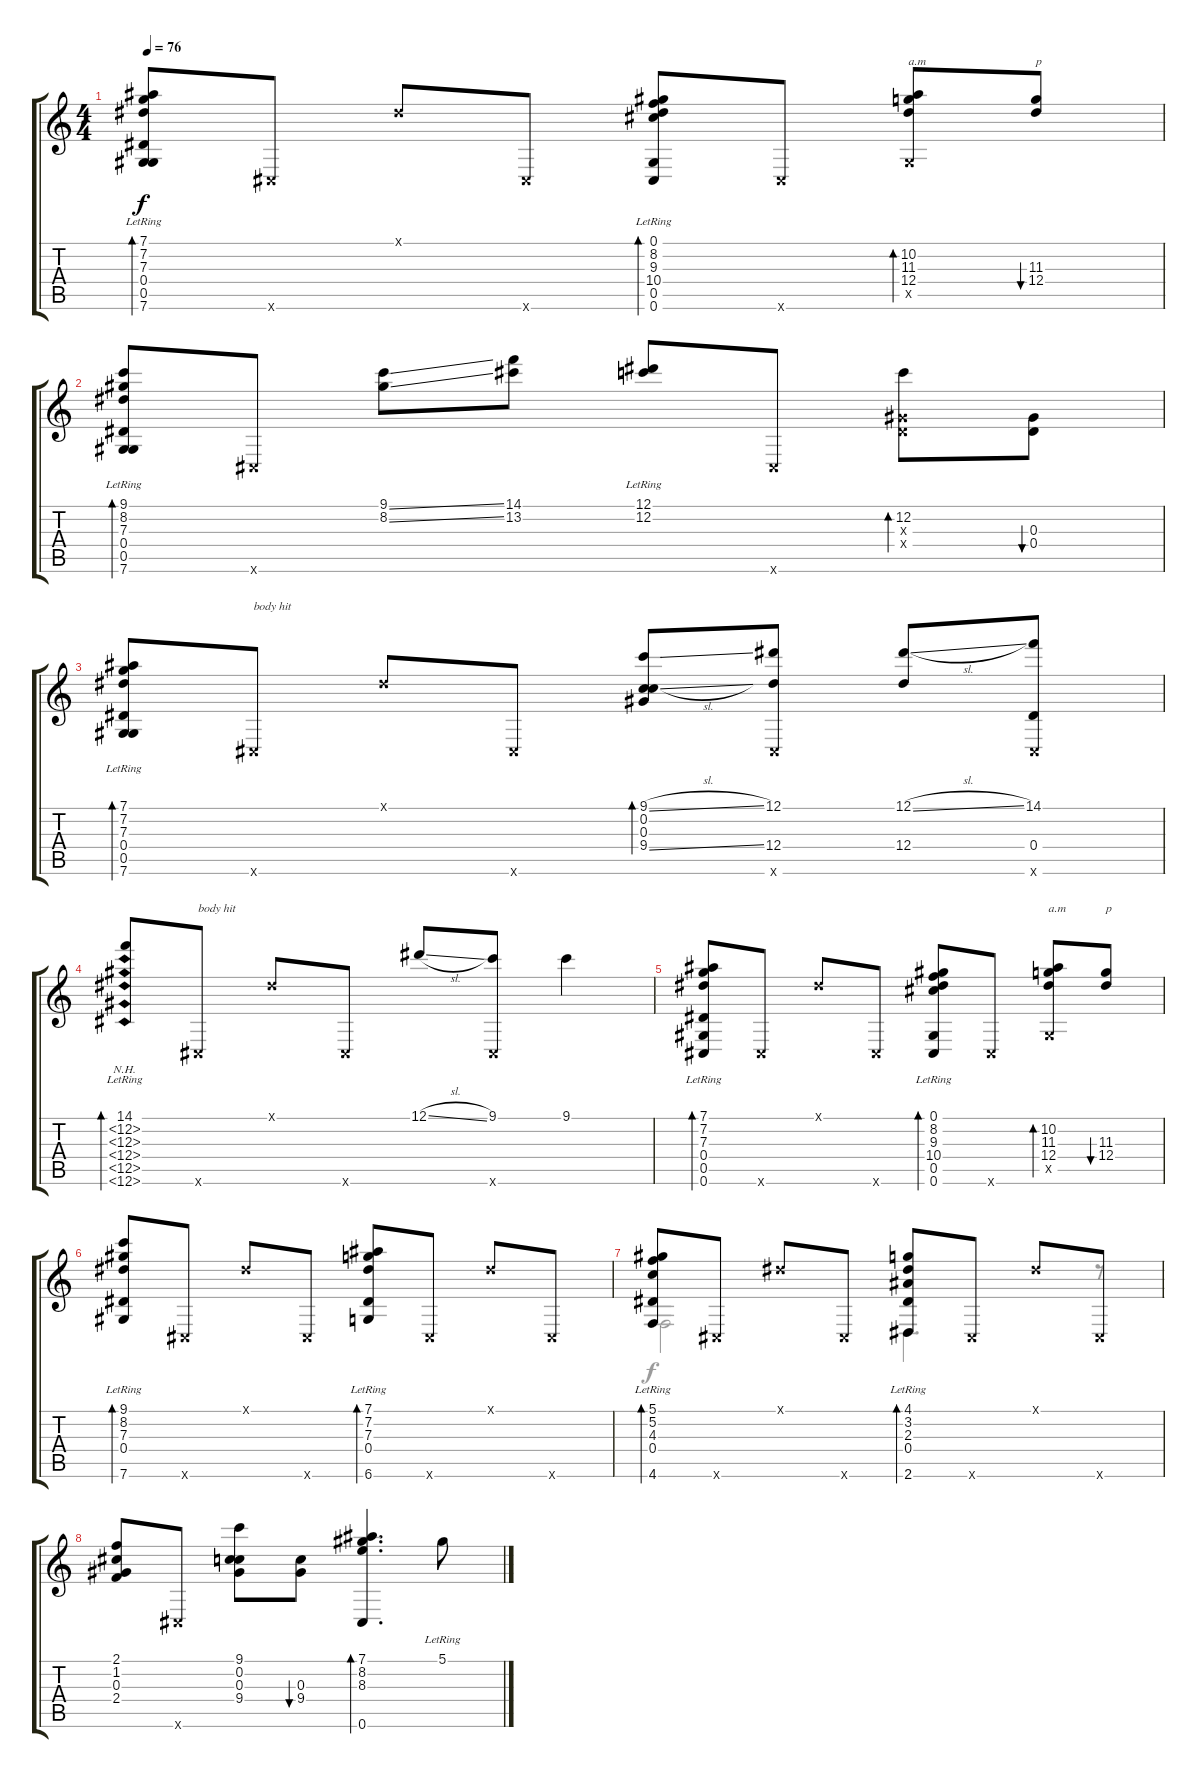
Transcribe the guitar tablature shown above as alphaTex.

\track "" {instrument acousticguitarsteel}
\staff {score tabs}
\tuning (Eb4 C4 Ab3 Eb3 Ab2 Db2) {hide}
\voice
\ts (4 4)
\tempo 76
\clef g2
\ks c
(7.1{lr} 7.2{lr} 7.3{lr} 0.4{lr} 0.5{lr} 7.6{lr}).8{bd 120 dy f} 0.6{x}.8 0.1{x}.8 0.6{x}.8 (0.1{lr} 8.2{lr} 9.3{lr} 10.4{lr} 0.5 0.6).8{bd 120} 0.6{x}.8 (10.2 11.3 12.4 0.5{x}).8{bd 120 txt "a.m"} (11.3 12.4).8{bu 120 txt "p"} |
(9.1{lr} 8.2{lr} 7.3{lr} 0.4{lr} 0.5{lr} 7.6).8{bd 120} 0.6{x}.8 (9.1{ss} 8.2{ss}).8 (14.1 13.2).8 (12.1{lr} 12.2{lr}).8 0.6{x}.8 (12.2 0.3{x} 0.4{x}).8{bd 120} (0.3 0.4).8{bu 120} |
(7.1{lr} 7.2{lr} 7.3{lr} 0.4{lr} 0.5{lr} 7.6).8{bd 120} 0.6{x}.8{txt "body hit"} 0.1{x}.8 0.6{x}.8 (9.1{sl} 0.2 0.3 9.4{sl}).8{bd 120} (12.1 12.4 0.6{x}).8 (12.1{sl} 12.4).8 (14.1 0.4 0.6{x}).8 |
(14.1{lr} 12.2{nh lr} 12.3{nh lr} 12.4{nh lr} 12.5{nh lr} 12.6{nh lr}).8{bd 120} 0.6{x}.8{txt "body hit"} 0.1{x}.8 0.6{x}.8 12.1{sl}.8 (9.1 0.6{x}).8 9.1.4 |
(7.1{lr} 7.2{lr} 7.3{lr} 0.4{lr} 0.5{lr} 0.6{lr}).8{bd 60} 0.6{x}.8 0.1{x}.8 0.6{x}.8 (0.1{lr} 8.2{lr} 9.3{lr} 10.4{lr} 0.5 0.6).8{bd 120} 0.6{x}.8 (10.2 11.3 12.4 0.5{x}).8{bd 120 txt "a.m"} (11.3 12.4).8{bu 120 txt "p"} |
(9.1{lr} 8.2{lr} 7.3 0.4 7.6).8{bd 240} 0.6{x}.8 0.1{x}.8 0.6{x}.8 (7.1{lr} 7.2{lr} 7.3{lr} 0.4{lr} 6.6).8{bd 120} 0.6{x}.8 0.1{x}.8 0.6{x}.8 |
(5.1{lr} 5.2{lr} 4.3{lr} 0.4{lr} 4.6).8{bd 120} 0.6{x}.8 0.1{x}.8 0.6{x}.8 (4.1{lr} 3.2{lr} 2.3{lr} 0.4{lr} 2.6).8{bd 120} 0.6{x}.8 0.1{x}.8 0.6{x}.8 |
(2.1 1.2 0.3 2.4).8 0.6{x}.8 (9.1 0.2 0.3 9.4).8 (0.3 9.4).8{bu 120} (7.1 8.2 8.3 0.6).4{d bd 240} 5.1{lr}.8
\voice
\clef g2
\ottava regular
\simile none
\ks c
|
|
|
|
|
|
4.6.2 2.6.4{d} r.8 |
